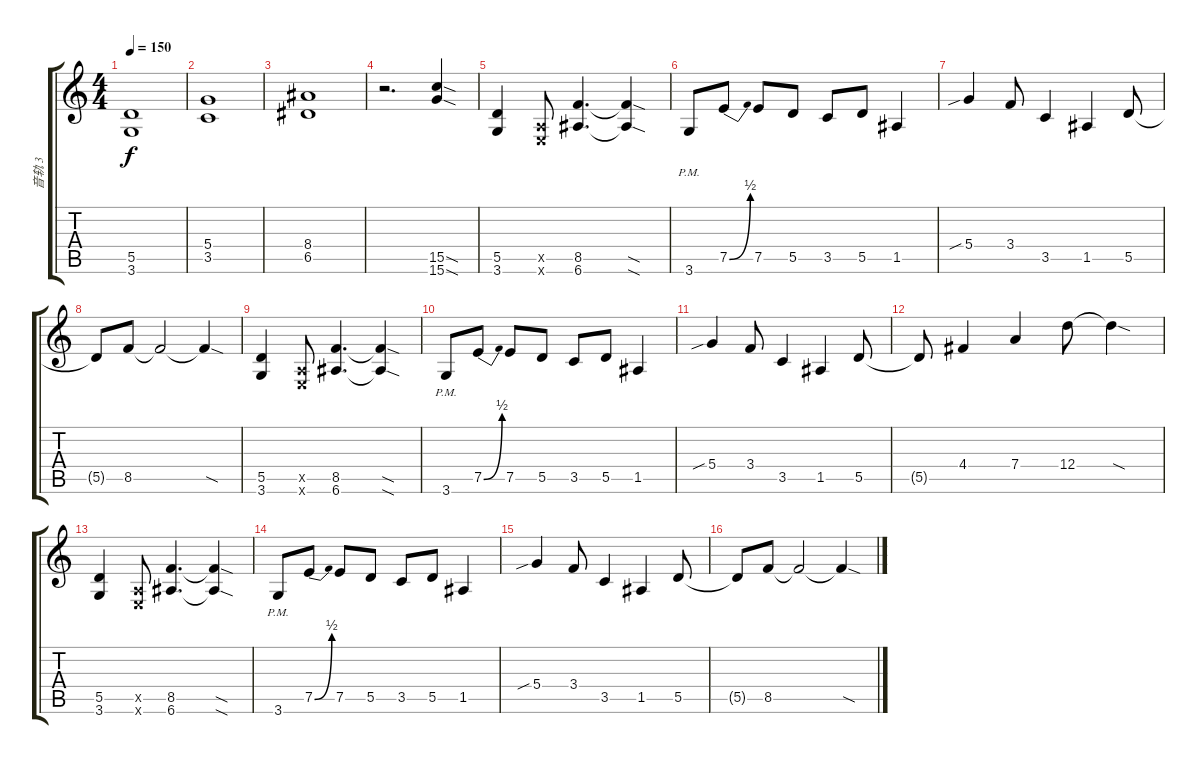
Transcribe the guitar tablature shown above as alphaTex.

\track ("音轨 3" "音轨 3") {instrument distortionguitar}
\staff {score tabs}
\tuning (E4 B3 G3 D3 A2 E2) {hide}
\ts (4 4)
\tempo 150
\clef g2
\ks c
(5.5 3.6).1{dy f} |
(5.4 3.5).1 |
(8.4 6.5).1 |
r.2{d} (15.5{sod} 15.6{sod}).4 |
(5.5 3.6).4 (0.5{x} 0.6{x}).8 (8.5 6.6).4{d} (8.5{sod t} 6.6{sod t}).4 |
3.6{pm}.8 7.5{be (bend 0 0 60 2)}.8 7.5.8 5.5.8 3.5.8 5.5.8 1.5.4 |
5.4{sib}.4 3.4.8 3.5.4 1.5.4 5.5.8 |
5.5{t}.8 8.5.8 8.5{t}.2 8.5{sod t}.4 |
(5.5 3.6).4 (0.5{x} 0.6{x}).8 (8.5 6.6).4{d} (8.5{sod t} 6.6{sod t}).4 |
3.6{pm}.8 7.5{be (bend 0 0 60 2)}.8 7.5.8 5.5.8 3.5.8 5.5.8 1.5.4 |
5.4{sib}.4 3.4.8 3.5.4 1.5.4 5.5.8 |
5.5{t}.8 4.4.4 7.4.4 12.4.8 12.4{sod t}.4 |
(5.5 3.6).4 (0.5{x} 0.6{x}).8 (8.5 6.6).4{d} (8.5{sod t} 6.6{sod t}).4 |
3.6{pm}.8 7.5{be (bend 0 0 60 2)}.8 7.5.8 5.5.8 3.5.8 5.5.8 1.5.4 |
5.4{sib}.4 3.4.8 3.5.4 1.5.4 5.5.8 |
5.5{t}.8 8.5.8 8.5{t}.2 8.5{sod t}.4
